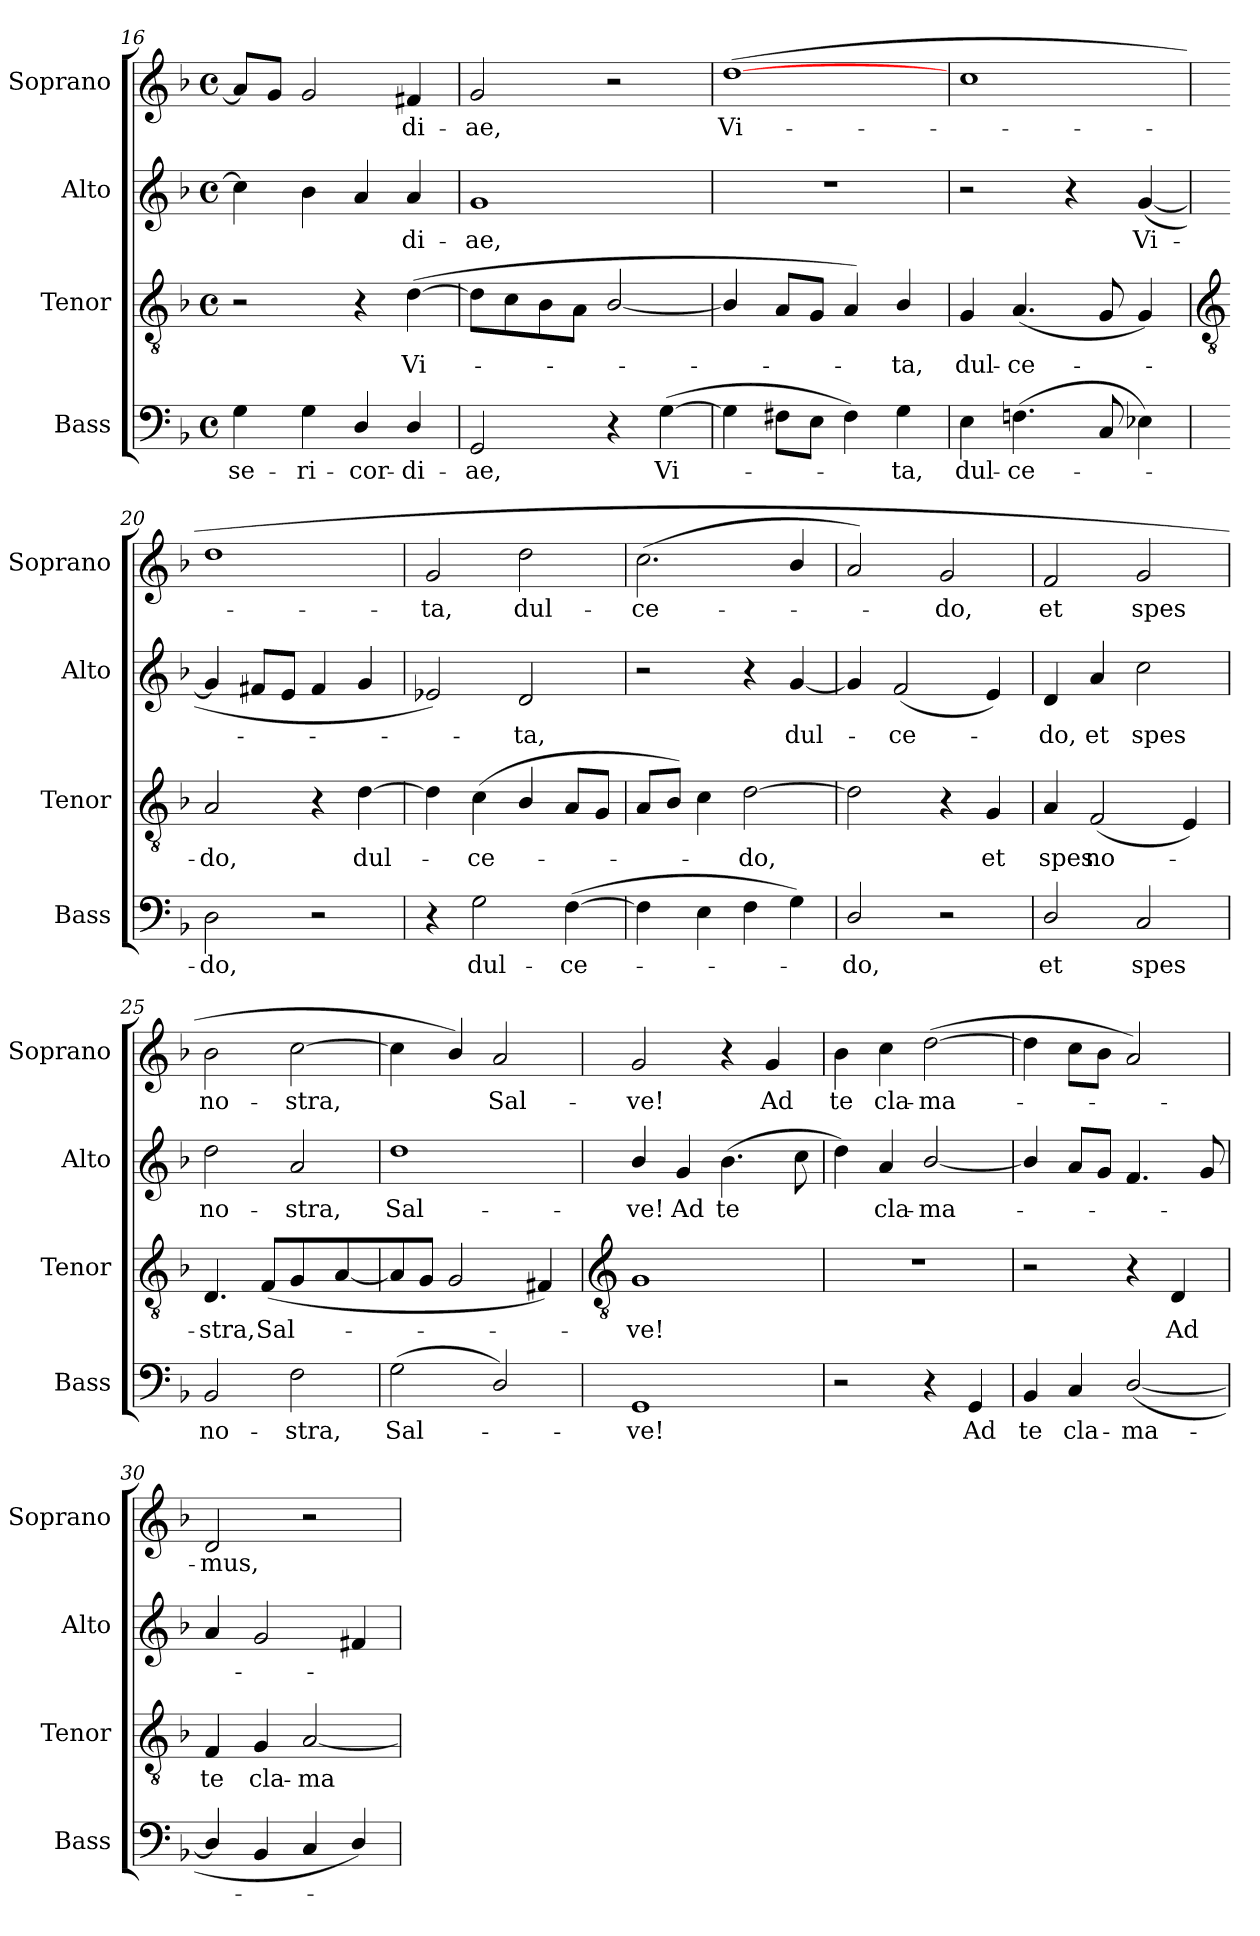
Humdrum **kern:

**kern	**text	**kern	**text	**kern	**text	**kern	**text
*part4	*part4	*part3	*part3	*part2	*part2	*part1	*part1
*staff4	*staff4	*staff3	*staff3	*staff2	*staff2	*staff1	*staff1
*I"Bass	*	*I"Tenor	*	*I"Alto	*	*I"Soprano	*
*I'Bass	*	*I'Tenor	*	*I'Alto	*	*I'Soprano	*
*clefF4	*	*clefGv2	*	*clefG2	*	*clefG2	*
*k[b-]	*	*k[b-]	*	*k[b-]	*	*k[b-]	*
*F:	*	*F:	*	*F:	*	*F:	*
*M4/4	*	*M4/4	*	*M4/4	*	*M4/4	*
*met(c)	*	*met(c)	*	*met(c)	*	*met(c)	*
=16	=16	=16	=16	=16	=16	=16	=16
!	!LO:LY:b	!	!	!	!	!	!
4G	-se-	2r	.	4cc]	.	8aL]	.
.	.	.	.	.	.	8gJ	.
!	!LO:LY:b	!	!	!	!	!	!
4G	-ri-	.	.	4b-	.	2g	.
!	!LO:LY:b	!	!	!	!	!	!
4D/	-cor-	4r	.	4a	.	.	.
!	!LO:LY:b	!	!LO:LY:b	!	!LO:LY:b	!	!LO:LY:b
4D/	-di-	(<[4d	Vi-	4a	di-	4f#X	di-
=17	=17	=17	=17	=17	=17	=17	=17
!	!LO:LY:b	!	!	!	!LO:LY:b	!	!LO:LY:b
2GG	-ae,	8dL]	.	1g	-ae,	2g	-ae,
.	.	8c	.	.	.	.	.
.	.	8B-	.	.	.	.	.
.	.	8AJ	.	.	.	.	.
4r	.	[2B-/	.	.	.	2r	.
!	!LO:LY:b	!	!	!	!	!	!
(>[4G	Vi-	.	.	.	.	.	.
=18	=18	=18	=18	=18	=18	=18	=18
!	!	!	!	!	!	!	!LO:LY:b
4G]	.	4B-/]	.	1r	.	(>[1dd	Vi-
8F#XL	.	8AL	.	.	.	.	.
8EJ	.	8GJ	.	.	.	.	.
4F#)	.	4A)	.	.	.	.	.
!	!LO:LY:b	!	!LO:LY:b	!	!	!	!
4G	ta,	4B-/	ta,	.	.	.	.
=19	=19	=19	=19	=19	=19	=19	=19
!	!LO:LY:b	!	!LO:LY:b	!	!	!	!
4E	dul-	4G	dul-	2r	.	1cc	.
!	!LO:LY:b	!	!LO:LY:b	!	!	!	!
(>4.Fn	-ce-	(<4.A	-ce-	.	.	.	.
.	.	.	.	4r	.	.	.
8C	.	8G	.	.	.	.	.
!	!	!	!	!	!LO:LY:b	!	!
4E-X)	.	4G)	.	(<[4g	Vi-	.	.
!!LO:LB:g=z
=20	=20	=20	=20	=20	=20	=20	=20
*	*	*clefGv2	*	*	*	*	*
!	!LO:LY:b	!	!LO:LY:b	!	!	!	!
2D	do,	2A	do,	4g]	.	1dd	.
.	.	.	.	8f#XL	.	.	.
.	.	.	.	8eJ	.	.	.
2r	.	4r	.	4f#	.	.	.
!	!	!	!LO:LY:b	!	!	!	!
.	.	[4d	dul-	4g	.	.	.
=21	=21	=21	=21	=21	=21	=21	=21
!	!	!	!	!	!	!	!LO:LY:b
4r	.	4d]	.	2e-X)	.	2g	ta,
!	!LO:LY:b	!	!LO:LY:b	!	!	!	!
2G	dul-	(<4c	ce-	.	.	.	.
!	!	!	!	!	!LO:LY:b	!	!LO:LY:b
.	.	4B-/	.	2d	ta,	2dd	dul-
!	!LO:LY:b	!	!	!	!	!	!
(>[4F	-ce-	8AL	.	.	.	.	.
.	.	8GJ	.	.	.	.	.
=22	=22	=22	=22	=22	=22	=22	=22
!	!	!	!	!	!	!	!LO:LY:b
4F]	.	8AL	.	2r	.	(<2.cc	-ce-
.	.	8B-J)	.	.	.	.	.
4E	.	4c	.	.	.	.	.
!	!	!	!LO:LY:b	!	!	!	!
4F	.	[2d	do,	4r	.	.	.
!	!	!	!	!	!LO:LY:b	!	!
4G)	.	.	.	[4g	dul-	4b-/	.
=23	=23	=23	=23	=23	=23	=23	=23
!	!LO:LY:b	!	!	!	!	!	!
2D/	do,	2d]	.	4g]	.	2a)	.
!	!	!	!	!	!LO:LY:b	!	!
.	.	.	.	(<2f	ce-	.	.
!	!	!	!	!	!	!	!LO:LY:b
2r	.	4r	.	.	.	2g	do,
!	!	!	!LO:LY:b	!	!	!	!
.	.	4G	et	4e)	.	.	.
=24	=24	=24	=24	=24	=24	=24	=24
!	!LO:LY:b	!	!LO:LY:b	!	!LO:LY:b	!	!LO:LY:b
2D/	et	4A	spes	4d	do,	2f	et
!	!	!	!LO:LY:b	!	!LO:LY:b	!	!
.	.	(<2F	no-	4a	et	.	.
!	!LO:LY:b	!	!	!	!LO:LY:b	!	!LO:LY:b
2C	spes	.	.	2cc	spes	2g	spes
.	.	4E)	.	.	.	.	.
=25	=25	=25	=25	=25	=25	=25	=25
!	!LO:LY:b	!	!LO:LY:b	!	!LO:LY:b	!	!LO:LY:b
2BB-	no-	4.D	stra,	2dd	no-	2b-	no-
!	!	!	!LO:LY:b	!	!	!	!
.	.	(<8FL	Sal-	.	.	.	.
!	!LO:LY:b	!	!	!	!LO:LY:b	!	!LO:LY:b
2F	-stra,	4G	.	2a	-stra,	[2cc	-stra,
.	.	[4A	.	.	.	.	.
=26	=26	=26	=26	=26	=26	=26	=26
!	!LO:LY:b	!	!	!	!LO:LY:b	!	!
(<2G	Sal-	8A]	.	1dd	Sal-	4cc]	.
.	.	8GJ	.	.	.	.	.
.	.	2G	.	.	.	4b-/)	.
!	!	!	!	!	!	!	!LO:LY:b
2D/)	.	.	.	.	.	2a	Sal-
.	.	4F#X)	.	.	.	.	.
!!LO:LB:g=z
=27	=27	=27	=27	=27	=27	=27	=27
*	*	*clefGv2	*	*	*	*	*
!	!LO:LY:b	!	!LO:LY:b	!	!LO:LY:b	!	!LO:LY:b
1GG	ve!	1G	ve!	4b-/	-ve!	2g	-ve!
!	!	!	!	!	!LO:LY:b	!	!
.	.	.	.	4g	Ad	.	.
!	!	!	!	!	!LO:LY:b	!	!
.	.	.	.	(>4.b-	te	4r	.
!	!	!	!	!	!	!	!LO:LY:b
.	.	.	.	.	.	4g	Ad
.	.	.	.	8cc	.	.	.
=28	=28	=28	=28	=28	=28	=28	=28
!	!	!	!	!	!	!	!LO:LY:b
2r	.	1r	.	4dd)	.	4b-	te
!	!	!	!	!	!LO:LY:b	!	!LO:LY:b
.	.	.	.	4a	cla-	4cc	cla-
!	!	!	!	!	!LO:LY:b	!	!LO:LY:b
4r	.	.	.	[2b-/	-ma-	(>[2dd	-ma-
!	!LO:LY:b	!	!	!	!	!	!
4GG	Ad	.	.	.	.	.	.
=29	=29	=29	=29	=29	=29	=29	=29
!	!LO:LY:b	!	!	!	!	!	!
4BB-	te	2r	.	4b-/]	.	4dd]	.
!	!LO:LY:b	!	!	!	!	!	!
4C	cla-	.	.	8aL	.	8ccL	.
.	.	.	.	8gJ	.	8b-J	.
!	!LO:LY:b	!	!	!	!	!	!
(<[2D/	-ma-	4r	.	4.f	.	2a)	.
!	!	!	!LO:LY:b	!	!	!	!
.	.	4D	Ad	.	.	.	.
.	.	.	.	8g	.	.	.
=30	=30	=30	=30	=30	=30	=30	=30
!	!	!	!LO:LY:b	!	!	!	!LO:LY:b
4D/]	.	4F	te	4a	.	2d	mus,
!	!	!	!LO:LY:b	!	!	!	!
4BB-	.	4G	cla-	2g	.	.	.
!	!	!	!LO:LY:b	!	!	!	!
4C	.	[2A	-ma-	.	.	2r	.
4D/)	.	.	.	4f#X	.	.	.
=	=	=	=	=	=	=	=
*-	*-	*-	*-	*-	*-	*-	*-
